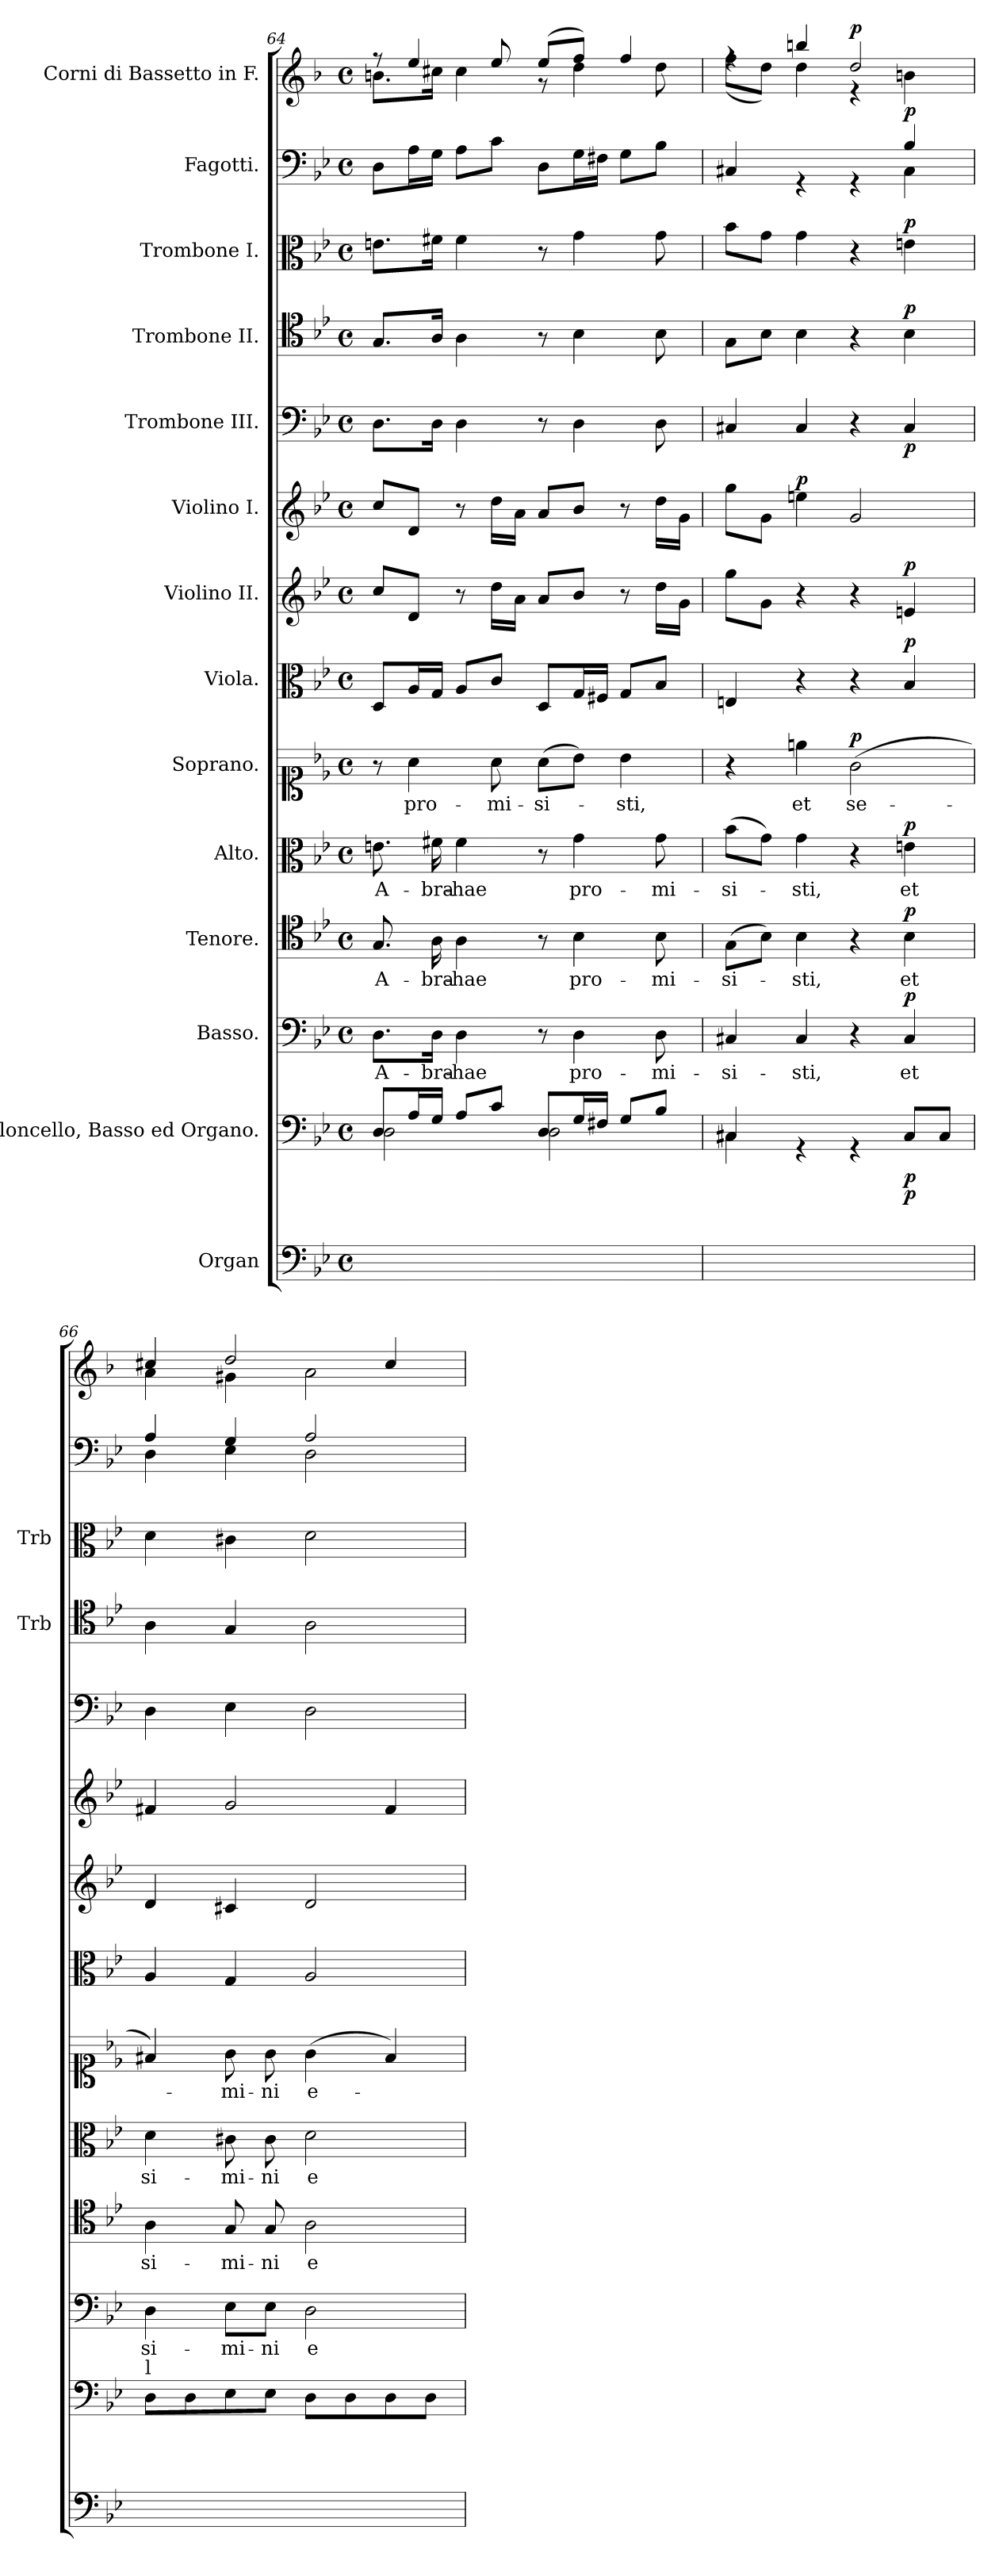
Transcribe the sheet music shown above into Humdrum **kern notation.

**kern	**dynam	**kern	**dynam	**kern	**text	**dynam	**kern	**text	**dynam	**kern	**text	**dynam	**kern	**text	**dynam	**kern	**text	**dynam	**kern	**text	**dynam	**kern	**text	**dynam	**kern	**dynam	**kern	**text	**dynam	**kern	**text	**dynam	**kern	**text	**dynam	**kern	**text	**dynam
*part14	*part14	*part13	*part13	*part12	*part12	*part12	*part11	*part11	*part11	*part10	*part10	*part10	*part9	*part9	*part9	*part8	*part8	*part8	*part7	*part7	*part7	*part6	*part6	*part6	*part5	*part5	*part4	*part4	*part4	*part3	*part3	*part3	*part2	*part2	*part2	*part1	*part1	*part1
*staff14	*staff14	*staff13	*staff13	*staff12	*staff12	*staff12	*staff11	*staff11	*staff11	*staff10	*staff10	*staff10	*staff9	*staff9	*staff9	*staff8	*staff8	*staff8	*staff7	*staff7	*staff7	*staff6	*staff6	*staff6	*staff5	*staff5	*staff4	*staff4	*staff4	*staff3	*staff3	*staff3	*staff2	*staff2	*staff2	*staff1	*staff1	*staff1
*I"Organ	*	*I"Violoncello, Basso ed Organo.	*	*I"Basso.	*	*	*I"Tenore.	*	*	*I"Alto.	*	*	*I"Soprano.	*	*	*I"Viola.	*	*	*I"Violino II.	*	*	*I"Violino I.	*	*	*I"Trombone III.	*	*I"Trombone II.	*	*	*I"Trombone I.	*	*	*I"Fagotti.	*	*	*I"Corni di Bassetto in F.	*	*
*	*	*	*	*	*	*	*	*	*	*	*	*	*	*	*	*	*	*	*	*	*	*	*	*	*	*	*I'Trb	*	*	*I'Trb	*	*	*	*	*	*	*	*
!!LO:PB:g=z
*clefF4	*	*clefF4	*	*clefF4	*	*	*clefC4	*	*	*clefC3	*	*	*clefC1	*	*	*clefC3	*	*	*clefG2	*	*	*clefG2	*	*	*clefF4	*	*clefC4	*	*	*clefC3	*	*	*clefF4	*	*	*clefG2	*	*
*	*	*	*	*	*	*	*	*	*	*	*	*	*	*	*	*	*	*	*	*	*	*	*	*	*	*	*	*	*	*	*	*	*	*	*	*ITrd4c7	*	*
*k[b-e-]	*	*k[b-e-]	*	*k[b-e-]	*	*	*k[b-e-]	*	*	*k[b-e-]	*	*	*k[b-e-]	*	*	*k[b-e-]	*	*	*k[b-e-]	*	*	*k[b-e-]	*	*	*k[b-e-]	*	*k[b-e-]	*	*	*k[b-e-]	*	*	*k[b-e-]	*	*	*k[b-e-]	*	*
*M4/4	*	*M4/4	*	*M4/4	*	*	*M4/4	*	*	*M4/4	*	*	*M4/4	*	*	*M4/4	*	*	*M4/4	*	*	*M4/4	*	*	*M4/4	*	*M4/4	*	*	*M4/4	*	*	*M4/4	*	*	*M4/4	*	*
*met(c)	*	*met(c)	*	*met(c)	*	*	*met(c)	*	*	*met(c)	*	*	*met(c)	*	*	*met(c)	*	*	*met(c)	*	*	*met(c)	*	*	*met(c)	*	*met(c)	*	*	*met(c)	*	*	*met(c)	*	*	*met(c)	*	*
=64	=64	=64	=64	=64	=64	=64	=64	=64	=64	=64	=64	=64	=64	=64	=64	=64	=64	=64	=64	=64	=64	=64	=64	=64	=64	=64	=64	=64	=64	=64	=64	=64	=64	=64	=64	=64	=64	=64
*^	*	*^	*	*	*	*	*	*	*	*	*	*	*	*	*	*	*	*	*	*	*	*	*	*	*	*	*	*	*	*	*	*	*	*	*	*	*	*
*	*^	*	*	*^	*	*	*	*	*	*	*	*	*	*	*	*	*	*	*	*	*	*	*	*	*	*	*	*	*	*	*	*	*	*	*	*	*	*	*	*
!	!	!	!	!	!	!	!	!	!LO:LY:b	!	!	!LO:LY:b	!	!	!LO:LY:b	!	!	!	!	!	!	!	!	!	!	!	!	!	!	!	!	!	!	!	!	!	!	!	!	!	!	!
*	*	*	*	*	*	*	*	*	*	*	*	*	*	*	*	*	*	*	*	*	*	*	*	*	*	*	*	*	*	*	*	*	*	*	*	*	*	*	*	*^	*	*
8.d\yy_ 8.e\yy] 8.g\yy] 8.cc\yy]L	8D\Lyy	2DD/yy	.	8D/L	2DD\yy	2D\	.	8.D\L	A-	.	8.G/	A-	.	8.en\	A-	.	8r	.	.	8D/L	.	.	8cc/L	.	.	8cc/L	.	.	8.D\L	.	8.G/L	.	.	8.en\L	.	.	8D\L	.	.	8rff	8.en\L	.	.
!	!	!	!	!	!	!	!	!	!	!	!	!	!	!	!	!	!	!LO:LY:b	!	!	!	!	!	!	!	!	!	!	!	!	!	!	!	!	!	!	!	!	!	!	!	!	!
.	16A\Lyy	.	.	16A/L	.	.	.	.	.	.	.	.	.	.	.	.	4a\	pro-	.	16A/L	.	.	8d/J	.	.	8d/J	.	.	.	.	.	.	.	.	.	.	16A\L	.	.	4a/	.	.	.
!	!	!	!	!	!	!	!	!	!LO:LY:b	!	!	!LO:LY:b	!	!	!LO:LY:b	!	!	!	!	!	!	!	!	!	!	!	!	!	!	!	!	!	!	!	!	!	!	!	!	!	!	!	!
[16c\yy 16d\yy_ [16f#X\yy [16a\yyJk	16G\JJyy	.	.	16G/JJ	.	.	.	16D\Jk	-bra-	.	16A\	-bra-	.	16f#X\	-bra-	.	.	.	.	16G/JJ	.	.	.	.	.	.	.	.	16D\Jk	.	16A/Jk	.	.	16f#X\Jk	.	.	16G\JJ	.	.	.	16f#X\Jk	.	.
!	!	!	!	!	!	!	!	!	!LO:LY:b	!	!	!LO:LY:b	!	!	!LO:LY:b	!	!	!	!	!	!	!	!	!	!	!	!	!	!	!	!	!	!	!	!	!	!	!	!	!	!	!	!
4.c\yy] 4.d\yy_ 4.f#\yy] 4.a\yy]	8A\Lyy	.	.	8A/L	.	.	.	4D\	-hae	.	4A\	-hae	.	4f#\	-hae	.	.	.	.	8A/L	.	.	8r	.	.	8r	.	.	4D\	.	4A\	.	.	4f#\	.	.	8A\L	.	.	.	4f#\	.	.
!	!	!	!	!	!	!	!	!	!	!	!	!	!	!	!	!	!	!LO:LY:b	!	!	!	!	!	!	!	!	!	!	!	!	!	!	!	!	!	!	!	!	!	!	!	!	!
.	8c\Jyy	.	.	8c/J	.	.	.	.	.	.	.	.	.	.	.	.	8a\	-mi-	.	8c/J	.	.	16dd\LL	.	.	16dd\LL	.	.	.	.	.	.	.	.	.	.	8c\J	.	.	8a/	.	.	.
.	.	.	.	.	.	.	.	.	.	.	.	.	.	.	.	.	.	.	.	.	.	.	16a\JJ	.	.	16a\JJ	.	.	.	.	.	.	.	.	.	.	.	.	.	.	.	.	.
!	!	!	!	!	!	!	!	!	!	!	!	!	!	!	!	!	!	!LO:LY:b	!	!	!	!	!	!	!	!	!	!	!	!	!	!	!	!	!	!	!	!	!	!	!	!	!
.	8D\Lyy	2DD/yy	.	8D/L	2DD\yy	2D\	.	8r	.	.	8r	.	.	8r	.	.	(>8a\L	-si-	.	8D/L	.	.	8a/L	.	.	8a/L	.	.	8r	.	8r	.	.	8r	.	.	8D\L	.	.	(>8a/L	8r	.	.
!	!	!	!	!	!	!	!	!	!LO:LY:b	!	!	!LO:LY:b	!	!	!LO:LY:b	!	!	!	!	!	!	!	!	!	!	!	!	!	!	!	!	!	!	!	!	!	!	!	!	!	!	!	!
4.d\yy] [4.g\yy [4.b-\yy	16G\Lyy	.	.	16G/L	.	.	.	4D\	pro-	.	4B-\	pro-	.	4g\	pro-	.	8b-\J)	.	.	16G/L	.	.	8b-/J	.	.	8b-/J	.	.	4D\	.	4B-\	.	.	4g\	.	.	16G\L	.	.	8b-/J)	4g\	.	.
.	16F#X\JJyy	.	.	16F#X/JJ	.	.	.	.	.	.	.	.	.	.	.	.	.	.	.	16F#X/JJ	.	.	.	.	.	.	.	.	.	.	.	.	.	.	.	.	16F#X\JJ	.	.	.	.	.	.
!	!	!	!	!	!	!	!	!	!	!	!	!	!	!	!	!	!	!LO:LY:b	!	!	!	!	!	!	!	!	!	!	!	!	!	!	!	!	!	!	!	!	!	!	!	!	!
.	8G\Lyy	.	.	8G/L	.	.	.	.	.	.	.	.	.	.	.	.	4b-\	-sti,	.	8G/L	.	.	8r	.	.	8r	.	.	.	.	.	.	.	.	.	.	8G\L	.	.	4b-/	.	.	.
!	!	!	!	!	!	!	!	!	!LO:LY:b	!	!	!LO:LY:b	!	!	!LO:LY:b	!	!	!	!	!	!	!	!	!	!	!	!	!	!	!	!	!	!	!	!	!	!	!	!	!	!	!	!
.	8B-\Jyy	.	.	8B-/J	.	.	.	8D\	-mi-	.	8B-\	-mi-	.	8g\	-mi-	.	.	.	.	8B-/J	.	.	16dd\LL	.	.	16dd\LL	.	.	8D\	.	8B-\	.	.	8g\	.	.	8B-\J	.	.	.	8g\	.	.
.	.	.	.	.	.	.	.	.	.	.	.	.	.	.	.	.	.	.	.	.	.	.	16g\JJ	.	.	16g\JJ	.	.	.	.	.	.	.	.	.	.	.	.	.	.	.	.	.
*	*v	*v	*	*	*	*	*	*	*	*	*	*	*	*	*	*	*	*	*	*	*	*	*	*	*	*	*	*	*	*	*	*	*	*	*	*	*	*	*	*	*	*	*
=65	=65	=65	=65	=65	=65	=65	=65	=65	=65	=65	=65	=65	=65	=65	=65	=65	=65	=65	=65	=65	=65	=65	=65	=65	=65	=65	=65	=65	=65	=65	=65	=65	=65	=65	=65	=65	=65	=65	=65	=65	=65	=65
!	!	!	!	!	!	!	!	!LO:LY:b	!	!	!LO:LY:b	!	!	!LO:LY:b	!	!	!	!	!	!	!	!	!	!	!	!	!	!	!	!	!	!	!	!	!	!	!	!	!	!	!	!
*	*	*	*	*	*	*	*	*	*	*	*	*	*	*	*	*	*	*	*	*	*	*	*	*	*	*	*	*	*	*	*	*	*	*	*	*^	*	*	*	*	*	*
4c#X\yy 4en\yy 4g\yy] 4b-\yy]	4CC#X/yy 4C#X/yy	.	4C#X/	4CC#X\yy	4C#\	.	4C#X/	-si-	.	(>8G\L	-si-	.	(>8b-\L	-si-	.	4r	.	.	4En/	.	.	8gg\L	.	.	8gg\L	.	.	4C#X/	.	8G\L	.	.	8b-\L	.	.	4C#X/	2.ryy	.	.	4rff	(<8b-\L	.	.
.	.	.	.	.	.	.	.	.	.	8B-\J)	.	.	8g\J)	.	.	.	.	.	.	.	.	8g\J	.	.	8g\J	.	.	.	.	8B-\J	.	.	8g\J	.	.	.	.	.	.	.	8g\J)	.	.
!	!	!	!	!	!	!	!	!LO:LY:b	!	!	!LO:LY:b	!	!	!LO:LY:b	!	!	!LO:LY:b	!	!	!	!	!	!	!	!	!	!LO:DY:b	!	!	!	!	!	!	!	!	!	!	!	!	!	!	!	!
4rGGyy	2ryy	.	4rGG	2ryy	2.ryy	.	4C#/	-sti,	.	4B-\	-sti,	.	4g\	-sti,	.	4een\	et	.	4r	.	.	4r	.	.	4een\	.	p	4C#/	.	4B-\	.	.	4g\	.	.	4rGG	.	.	.	4een/	4g\	.	.
!	!	!	!	!	!	!	!	!	!	!	!	!	!	!	!	!	!LO:LY:b	!LO:DY:a	!	!	!	!	!	!	!	!	!	!	!	!	!	!	!	!	!	!	!	!	!	!	!	!	!LO:DY:b
4rGGyy	.	.	4rGG	.	.	.	4r	.	.	4r	.	.	4r	.	.	(>2g\	se-	p	4r	.	.	4r	.	.	2g/	.	.	4r	.	4r	.	.	4r	.	.	4rGG	.	.	.	2g/	4r	.	p
!	!	!LO:DY:a	!	!	!	!LO:DY:b	!	!LO:LY:b	!LO:DY:a	!	!LO:LY:b	!LO:DY:a	!	!LO:LY:b	!LO:DY:a	!	!	!	!	!	!LO:DY:b	!	!	!LO:DY:b	!	!	!	!	!LO:DY:b	!	!	!LO:DY:b	!	!	!LO:DY:b	!	!	!	!LO:DY:b	!	!	!	!
4c#\yy 4e\yy 4g\yy 4b-\yy	4CC#/yy	p	8C#/L	8CC#/Lyy	.	p	4C#/	et	p	4B-\	et	p	4en\	et	p	.	.	.	4B-/	.	p	4en/	.	p	.	.	.	4C#/	p	4B-\	.	p	4en\	.	p	4B-/	4C#\	.	p	.	4en\	.	.
.	.	.	8C#/J	8CC#/Jyy	.	.	.	.	.	.	.	.	.	.	.	.	.	.	.	.	.	.	.	.	.	.	.	.	.	.	.	.	.	.	.	.	.	.	.	.	.	.	.
*	*	*	*	*v	*v	*	*	*	*	*	*	*	*	*	*	*	*	*	*	*	*	*	*	*	*	*	*	*	*	*	*	*	*	*	*	*	*	*	*	*	*	*	*
=66	=66	=66	=66	=66	=66	=66	=66	=66	=66	=66	=66	=66	=66	=66	=66	=66	=66	=66	=66	=66	=66	=66	=66	=66	=66	=66	=66	=66	=66	=66	=66	=66	=66	=66	=66	=66	=66	=66	=66	=66	=66	=66
!	!	!	!LO:TX:a:t=l	!	!	!	!	!	!	!	!	!	!	!	!	!	!	!	!	!	!	!	!	!	!	!	!	!	!	!	!	!	!	!	!	!	!	!	!	!	!	!
!	!	!	!	!	!	!	!LO:LY:b	!	!	!LO:LY:b	!	!	!LO:LY:b	!	!	!	!	!	!LO:LY:b	!	!	!LO:LY:b	!	!	!LO:LY:b	!	!	!	!	!LO:LY:b	!	!	!LO:LY:b	!	!	!	!LO:LY:b	!	!	!	!LO:LY:b	!
4d\yy 4f#X\yy 4a\yy	4DD/yy	.	8D\L	8DD\Lyy	.	4D\	si-	.	4A\	si-	.	4d\	si-	.	4f#X/)	.	.	4A/	.	.	4d/	.	.	4f#X/	.	.	4D\	.	4A\	.	.	4d\	.	.	4A/	4D\	.	.	4f#X/	4d\	.	.
.	.	.	8D\	8DD\yy	.	.	.	.	.	.	.	.	.	.	.	.	.	.	.	.	.	.	.	.	.	.	.	.	.	.	.	.	.	.	.	.	.	.	.	.	.	.
!	!	!	!	!	!	!	!LO:LY:b	!	!	!LO:LY:b	!	!	!LO:LY:b	!	!	!LO:LY:b	!	!	!	!	!	!	!	!	!	!	!	!	!	!	!	!	!	!	!	!	!	!	!	!	!	!
4c#X\yy 4e-\yy 4g\yy 4b-\yy	4EE-/yy	.	8E-\	8EE-\yy	.	8E-\L	-mi-	.	8G/	-mi-	.	8c#X\	-mi-	.	8g\	-mi-	.	4G/	.	.	4c#X/	.	.	2g/	.	.	4E-\	.	4G/	.	.	4c#X\	.	.	4G/	4E-\	.	.	2g/	4c#X\	.	.
!	!	!	!	!	!	!	!LO:LY:b	!	!	!LO:LY:b	!	!	!LO:LY:b	!	!	!LO:LY:b	!	!	!	!	!	!	!	!	!	!	!	!	!	!	!	!	!	!	!	!	!	!	!	!	!	!
.	.	.	8E-\J	8EE-\Jyy	.	8E-\J	-ni	.	8G/	-ni	.	8c#\	-ni	.	8g\	-ni	.	.	.	.	.	.	.	.	.	.	.	.	.	.	.	.	.	.	.	.	.	.	.	.	.	.
!	!	!	!	!	!	!	!LO:LY:b	!	!	!LO:LY:b	!	!	!LO:LY:b	!	!	!LO:LY:b	!	!	!	!	!	!	!	!	!	!	!	!	!	!	!	!	!	!	!	!	!	!	!	!	!	!
[4d\yy 4g\yy [4a\yy	4DD/yy	.	8D\L	8DD\Lyy	.	2D\	e-	.	2A\	e-	.	2d\	e-	.	(>4g\	e-	.	2A/	.	.	2d/	.	.	.	.	.	2D\	.	2A\	.	.	2d\	.	.	2A/	2D\	.	.	.	2d\	.	.
.	.	.	8D\	8DD\yy	.	.	.	.	.	.	.	.	.	.	.	.	.	.	.	.	.	.	.	.	.	.	.	.	.	.	.	.	.	.	.	.	.	.	.	.	.	.
4d\yy] 4f#\yy 4a\yy]	4DD/yy	.	8D\	8DD\yy	.	.	.	.	.	.	.	.	.	.	4f#/)	.	.	.	.	.	.	.	.	4f#/	.	.	.	.	.	.	.	.	.	.	.	.	.	.	4f#/	.	.	.
.	.	.	8D\J	8DD\Jyy	.	.	.	.	.	.	.	.	.	.	.	.	.	.	.	.	.	.	.	.	.	.	.	.	.	.	.	.	.	.	.	.	.	.	.	.	.	.
*v	*v	*	*	*	*	*	*	*	*	*	*	*	*	*	*	*	*	*	*	*	*	*	*	*	*	*	*	*	*	*	*	*	*	*	*v	*v	*	*	*v	*v	*	*
*	*	*v	*v	*	*	*	*	*	*	*	*	*	*	*	*	*	*	*	*	*	*	*	*	*	*	*	*	*	*	*	*	*	*	*	*	*	*	*	*
=	=	=	=	=	=	=	=	=	=	=	=	=	=	=	=	=	=	=	=	=	=	=	=	=	=	=	=	=	=	=	=	=	=	=	=	=	=	=
*-	*-	*-	*-	*-	*-	*-	*-	*-	*-	*-	*-	*-	*-	*-	*-	*-	*-	*-	*-	*-	*-	*-	*-	*-	*-	*-	*-	*-	*-	*-	*-	*-	*-	*-	*-	*-	*-	*-
